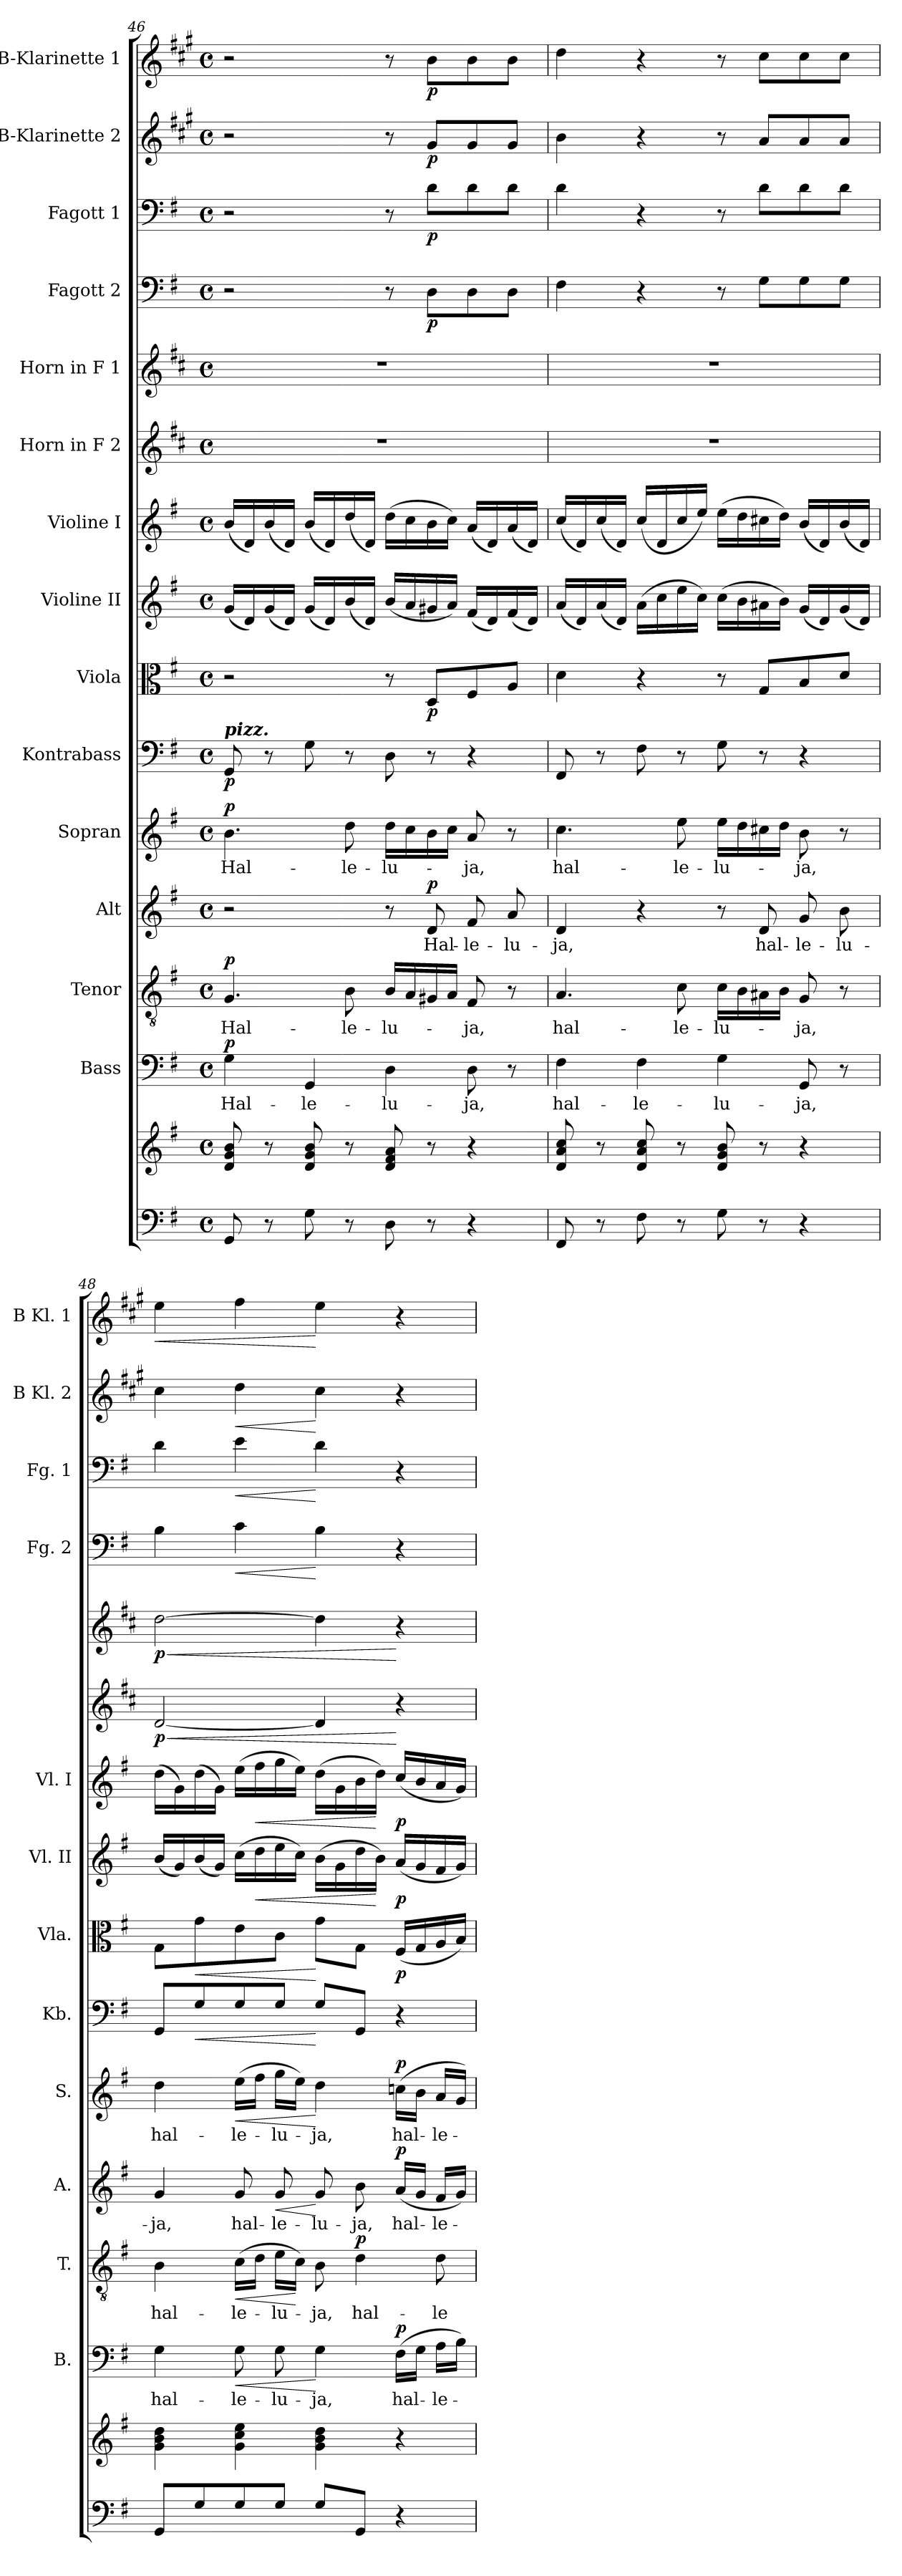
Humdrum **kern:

**kern	**kern	**kern	**text	**dynam	**kern	**text	**dynam	**kern	**text	**dynam	**kern	**text	**dynam	**kern	**dynam	**kern	**dynam	**kern	**dynam	**kern	**dynam	**kern	**dynam	**kern	**dynam	**kern	**dynam	**kern	**dynam	**kern	**dynam	**kern	**dynam
*part15	*part15	*part14	*part14	*part14	*part13	*part13	*part13	*part12	*part12	*part12	*part11	*part11	*part11	*part10	*part10	*part9	*part9	*part8	*part8	*part7	*part7	*part6	*part6	*part5	*part5	*part4	*part4	*part3	*part3	*part2	*part2	*part1	*part1
*staff16	*staff15	*staff14	*staff14	*staff14	*staff13	*staff13	*staff13	*staff12	*staff12	*staff12	*staff11	*staff11	*staff11	*staff10	*staff10	*staff9	*staff9	*staff8	*staff8	*staff7	*staff7	*staff6	*staff6	*staff5	*staff5	*staff4	*staff4	*staff3	*staff3	*staff2	*staff2	*staff1	*staff1
*	*	*I"Bass	*	*	*I"Tenor	*	*	*I"Alt	*	*	*I"Sopran	*	*	*I"Kontrabass	*	*I"Viola	*	*I"Violine II	*	*I"Violine I	*	*I"Horn in F 2	*	*I"Horn in F 1	*	*I"Fagott 2	*	*I"Fagott 1	*	*I"B-Klarinette 2	*	*I"B-Klarinette 1	*
*	*	*I'B.	*	*	*I'T.	*	*	*I'A.	*	*	*I'S.	*	*	*I'Kb.	*	*I'Vla.	*	*I'Vl. II	*	*I'Vl. I	*	*	*	*	*	*I'Fg. 2	*	*I'Fg. 1	*	*I'B Kl. 2	*	*I'B Kl. 1	*
!!LO:PB:g=z
*clefF4	*clefG2	*clefF4	*	*	*clefGv2	*	*	*clefG2	*	*	*clefG2	*	*	*clefF4	*	*clefC3	*	*clefG2	*	*clefG2	*	*clefG2	*	*clefG2	*	*clefF4	*	*clefF4	*	*clefG2	*	*clefG2	*
*	*	*	*	*	*	*	*	*	*	*	*	*	*	*ITrd7c12	*	*	*	*	*	*	*	*ITrd4c7	*	*ITrd4c7	*	*	*	*	*	*ITrd1c2	*	*ITrd1c2	*
*k[f#]	*k[f#]	*k[f#]	*	*	*k[f#]	*	*	*k[f#]	*	*	*k[f#]	*	*	*k[f#]	*	*k[f#]	*	*k[f#]	*	*k[f#]	*	*k[f#]	*	*k[f#]	*	*k[f#]	*	*k[f#]	*	*k[f#]	*	*k[f#]	*
*G:	*G:	*G:	*	*	*G:	*	*	*G:	*	*	*G:	*	*	*G:	*	*G:	*	*G:	*	*G:	*	*G:	*	*G:	*	*G:	*	*G:	*	*G:	*	*G:	*
*M4/4	*M4/4	*M4/4	*	*	*M4/4	*	*	*M4/4	*	*	*M4/4	*	*	*M4/4	*	*M4/4	*	*M4/4	*	*M4/4	*	*M4/4	*	*M4/4	*	*M4/4	*	*M4/4	*	*M4/4	*	*M4/4	*
*met(c)	*met(c)	*met(c)	*	*	*met(c)	*	*	*met(c)	*	*	*met(c)	*	*	*met(c)	*	*met(c)	*	*met(c)	*	*met(c)	*	*met(c)	*	*met(c)	*	*met(c)	*	*met(c)	*	*met(c)	*	*met(c)	*
=46	=46	=46	=46	=46	=46	=46	=46	=46	=46	=46	=46	=46	=46	=46	=46	=46	=46	=46	=46	=46	=46	=46	=46	=46	=46	=46	=46	=46	=46	=46	=46	=46	=46
!	!	!	!	!	!	!	!	!	!	!	!	!	!	!LO:TX:a:Bi:t=pizz.	!	!	!	!	!	!	!	!	!	!	!	!	!	!	!	!	!	!	!
!	!	!	!LO:LY:b	!LO:DY:a	!	!LO:LY:b	!LO:DY:a	!	!	!	!	!LO:LY:b	!LO:DY:a	!	!LO:DY:b	!	!	!	!	!	!	!	!	!	!	!	!	!	!	!	!	!	!
8GG/	8d/ 8g/ 8b/	4G\	Hal-	p	4.G/	Hal-	p	2r	.	.	4.b\	Hal-	p	8GGG/	p	2r	.	(<16g/LL	.	(<16b/LL	.	1r	.	1r	.	2r	.	2r	.	2r	.	2r	.
.	.	.	.	.	.	.	.	.	.	.	.	.	.	.	.	.	.	16d/)	.	16d/)	.	.	.	.	.	.	.	.	.	.	.	.	.
8r	8r	.	.	.	.	.	.	.	.	.	.	.	.	8r	.	.	.	(<16g/	.	(<16b/	.	.	.	.	.	.	.	.	.	.	.	.	.
.	.	.	.	.	.	.	.	.	.	.	.	.	.	.	.	.	.	16d/JJ)	.	16d/JJ)	.	.	.	.	.	.	.	.	.	.	.	.	.
!	!	!	!LO:LY:b	!	!	!	!	!	!	!	!	!	!	!	!	!	!	!	!	!	!	!	!	!	!	!	!	!	!	!	!	!	!
8G\	8d/ 8g/ 8b/	4GG/	-le-	.	.	.	.	.	.	.	.	.	.	8GG\	.	.	.	(<16g/LL	.	(<16b/LL	.	.	.	.	.	.	.	.	.	.	.	.	.
.	.	.	.	.	.	.	.	.	.	.	.	.	.	.	.	.	.	16d/)	.	16d/)	.	.	.	.	.	.	.	.	.	.	.	.	.
!	!	!	!	!	!	!LO:LY:b	!	!	!	!	!	!LO:LY:b	!	!	!	!	!	!	!	!	!	!	!	!	!	!	!	!	!	!	!	!	!
8r	8r	.	.	.	8B\	-le-	.	.	.	.	8dd\	-le-	.	8r	.	.	.	(<16b/	.	(<16dd/	.	.	.	.	.	.	.	.	.	.	.	.	.
.	.	.	.	.	.	.	.	.	.	.	.	.	.	.	.	.	.	16d/JJ)	.	16d/JJ)	.	.	.	.	.	.	.	.	.	.	.	.	.
!	!	!	!LO:LY:b	!	!	!LO:LY:b	!	!	!	!	!	!LO:LY:b	!	!	!	!	!	!	!	!	!	!	!	!	!	!	!	!	!	!	!	!	!
8D\	8d/ 8f#/ 8a/	4D\	-lu-	.	16B/LL	-lu-	.	8r	.	.	16dd\LL	-lu-	.	8DD\	.	8r	.	(<16b/LL	.	(>16dd\LL	.	.	.	.	.	8r	.	8r	.	8r	.	8r	.
.	.	.	.	.	16A/	.	.	.	.	.	16cc\	.	.	.	.	.	.	16a/	.	16cc\	.	.	.	.	.	.	.	.	.	.	.	.	.
!	!	!	!	!	!	!	!	!	!LO:LY:b	!LO:DY:a	!	!	!	!	!	!	!LO:DY:b	!	!	!	!	!	!	!	!	!	!LO:DY:b	!	!LO:DY:b	!	!LO:DY:b	!	!LO:DY:b
8r	8r	.	.	.	16G#X/	.	.	8d/	Hal-	p	16b\	.	.	8r	.	8D/L	p	16g#X/	.	16b\	.	.	.	.	.	8D\L	p	8d\L	p	8f#/L	p	8a\L	p
.	.	.	.	.	16A/JJ	.	.	.	.	.	16cc\JJ	.	.	.	.	.	.	16a/JJ)	.	16cc\JJ)	.	.	.	.	.	.	.	.	.	.	.	.	.
!	!	!	!LO:LY:b	!	!	!LO:LY:b	!	!	!LO:LY:b	!	!	!LO:LY:b	!	!	!	!	!	!	!	!	!	!	!	!	!	!	!	!	!	!	!	!	!
4r	4r	8D\	-ja,	.	8F#/	-ja,	.	8f#/	-le-	.	8a/	-ja,	.	4r	.	8F#/	.	(<16f#/LL	.	(<16a/LL	.	.	.	.	.	8D\	.	8d\	.	8f#/	.	8a\	.
.	.	.	.	.	.	.	.	.	.	.	.	.	.	.	.	.	.	16d/)	.	16d/)	.	.	.	.	.	.	.	.	.	.	.	.	.
!	!	!	!	!	!	!	!	!	!LO:LY:b	!	!	!	!	!	!	!	!	!	!	!	!	!	!	!	!	!	!	!	!	!	!	!	!
.	.	8r	.	.	8r	.	.	8a/	-lu-	.	8r	.	.	.	.	8A/J	.	(<16f#/	.	(<16a/	.	.	.	.	.	8D\J	.	8d\J	.	8f#/J	.	8a\J	.
.	.	.	.	.	.	.	.	.	.	.	.	.	.	.	.	.	.	16d/JJ)	.	16d/JJ)	.	.	.	.	.	.	.	.	.	.	.	.	.
=47	=47	=47	=47	=47	=47	=47	=47	=47	=47	=47	=47	=47	=47	=47	=47	=47	=47	=47	=47	=47	=47	=47	=47	=47	=47	=47	=47	=47	=47	=47	=47	=47	=47
!	!	!	!LO:LY:b	!	!	!LO:LY:b	!	!	!LO:LY:b	!	!	!LO:LY:b	!	!	!	!	!	!	!	!	!	!	!	!	!	!	!	!	!	!	!	!	!
8FF#/	8d/ 8a/ 8cc/	4F#\	hal-	.	4.A/	hal-	.	4d/	-ja,	.	4.cc\	hal-	.	8FFF#/	.	4d\	.	(<16a/LL	.	(<16cc/LL	.	1r	.	1r	.	4F#\	.	4d\	.	4a\	.	4cc\	.
.	.	.	.	.	.	.	.	.	.	.	.	.	.	.	.	.	.	16d/)	.	16d/)	.	.	.	.	.	.	.	.	.	.	.	.	.
8r	8r	.	.	.	.	.	.	.	.	.	.	.	.	8r	.	.	.	(<16a/	.	(<16cc/	.	.	.	.	.	.	.	.	.	.	.	.	.
.	.	.	.	.	.	.	.	.	.	.	.	.	.	.	.	.	.	16d/JJ)	.	16d/JJ)	.	.	.	.	.	.	.	.	.	.	.	.	.
!	!	!	!LO:LY:b	!	!	!	!	!	!	!	!	!	!	!	!	!	!	!	!	!	!	!	!	!	!	!	!	!	!	!	!	!	!
8F#\	8d/ 8a/ 8cc/	4F#\	-le-	.	.	.	.	4r	.	.	.	.	.	8FF#\	.	4r	.	(>16a\LL	.	(<16cc/LL	.	.	.	.	.	4r	.	4r	.	4r	.	4r	.
.	.	.	.	.	.	.	.	.	.	.	.	.	.	.	.	.	.	16cc\	.	16d/	.	.	.	.	.	.	.	.	.	.	.	.	.
!	!	!	!	!	!	!LO:LY:b	!	!	!	!	!	!LO:LY:b	!	!	!	!	!	!	!	!	!	!	!	!	!	!	!	!	!	!	!	!	!
8r	8r	.	.	.	8c\	-le-	.	.	.	.	8ee\	-le-	.	8r	.	.	.	16ee\	.	16cc/	.	.	.	.	.	.	.	.	.	.	.	.	.
.	.	.	.	.	.	.	.	.	.	.	.	.	.	.	.	.	.	16cc\JJ)	.	16ee/JJ)	.	.	.	.	.	.	.	.	.	.	.	.	.
!	!	!	!LO:LY:b	!	!	!LO:LY:b	!	!	!	!	!	!LO:LY:b	!	!	!	!	!	!	!	!	!	!	!	!	!	!	!	!	!	!	!	!	!
8G\	8d/ 8g/ 8b/	4G\	-lu-	.	16c\LL	-lu-	.	8r	.	.	16ee\LL	-lu-	.	8GG\	.	8r	.	(>16cc\LL	.	(>16ee\LL	.	.	.	.	.	8r	.	8r	.	8r	.	8r	.
.	.	.	.	.	16B\	.	.	.	.	.	16dd\	.	.	.	.	.	.	16b\	.	16dd\	.	.	.	.	.	.	.	.	.	.	.	.	.
!	!	!	!	!	!	!	!	!	!LO:LY:b	!	!	!	!	!	!	!	!	!	!	!	!	!	!	!	!	!	!	!	!	!	!	!	!
8r	8r	.	.	.	16A#X\	.	.	8d/	hal-	.	16cc#X\	.	.	8r	.	8G/L	.	16a#X\	.	16cc#X\	.	.	.	.	.	8G\L	.	8d\L	.	8g/L	.	8b\L	.
.	.	.	.	.	16B\JJ	.	.	.	.	.	16dd\JJ	.	.	.	.	.	.	16b\JJ)	.	16dd\JJ)	.	.	.	.	.	.	.	.	.	.	.	.	.
!	!	!	!LO:LY:b	!	!	!LO:LY:b	!	!	!LO:LY:b	!	!	!LO:LY:b	!	!	!	!	!	!	!	!	!	!	!	!	!	!	!	!	!	!	!	!	!
4r	4r	8GG/	-ja,	.	8G/	-ja,	.	8g/	-le-	.	8b\	-ja,	.	4r	.	8B/	.	(<16g/LL	.	(<16b/LL	.	.	.	.	.	8G\	.	8d\	.	8g/	.	8b\	.
.	.	.	.	.	.	.	.	.	.	.	.	.	.	.	.	.	.	16d/)	.	16d/)	.	.	.	.	.	.	.	.	.	.	.	.	.
!	!	!	!	!	!	!	!	!	!LO:LY:b	!	!	!	!	!	!	!	!	!	!	!	!	!	!	!	!	!	!	!	!	!	!	!	!
.	.	8r	.	.	8r	.	.	8b\	-lu-	.	8r	.	.	.	.	8d/J	.	(<16g/	.	(<16b/	.	.	.	.	.	8G\J	.	8d\J	.	8g/J	.	8b\J	.
.	.	.	.	.	.	.	.	.	.	.	.	.	.	.	.	.	.	16d/JJ)	.	16d/JJ)	.	.	.	.	.	.	.	.	.	.	.	.	.
=48	=48	=48	=48	=48	=48	=48	=48	=48	=48	=48	=48	=48	=48	=48	=48	=48	=48	=48	=48	=48	=48	=48	=48	=48	=48	=48	=48	=48	=48	=48	=48	=48	=48
!	!	!	!LO:LY:b	!	!	!LO:LY:b	!	!	!LO:LY:b	!	!	!LO:LY:b	!	!	!	!	!	!	!	!	!	!	!LO:HP:b	!	!LO:HP:b	!	!	!	!	!	!	!	!LO:HP:b
!	!	!	!	!	!	!	!	!	!	!	!	!	!	!	!	!	!	!	!	!	!	!	!LO:DY:n=1:b	!	!LO:DY:n=1:b	!	!	!	!	!	!	!	!
8GG/L	4g\ 4b\ 4dd\	4G\	hal-	.	4B\	hal-	.	4g/	-ja,	.	4dd\	hal-	.	8GGG/L	.	8G\L	.	(<16b/LL	.	(>16dd\LL	.	[2G/	< p	[2g\	< p	4B\	.	4d\	.	4b\	.	4dd\	<
.	.	.	.	.	.	.	.	.	.	.	.	.	.	.	.	.	.	16g/)	.	16g\)	.	.	.	.	.	.	.	.	.	.	.	.	.
!	!	!	!	!	!	!	!	!	!	!	!	!	!	!	!LO:HP:b	!	!LO:HP:b	!	!	!	!	!	!	!	!	!	!	!	!	!	!	!	!
8G/	.	.	.	.	.	.	.	.	.	.	.	.	.	8GG/	<	8g\	<	(<16b/	.	(>16dd\	.	.	.	.	.	.	.	.	.	.	.	.	.
.	.	.	.	.	.	.	.	.	.	.	.	.	.	.	.	.	.	16g/JJ)	.	16g\JJ)	.	.	.	.	.	.	.	.	.	.	.	.	.
!	!	!	!LO:LY:b	!LO:HP:b	!	!LO:LY:b	!LO:HP:b	!	!LO:LY:b	!	!	!LO:LY:b	!LO:HP:b	!	!	!	!	!	!	!	!	!	!	!	!	!	!LO:HP:b	!	!LO:HP:b	!	!LO:HP:b	!	!
8G/	4g\ 4cc\ 4ee\	8G\	-le-	<	(>16c\LL	-le-	<	8g/	hal-	.	(>16ee\LL	-le-	<	8GG/	.	8e\	.	(>16cc\LL	.	(>16ee\LL	.	.	.	.	.	4c\	<	4e\	<	4cc\	<	4ee\	.
!	!	!	!	!	!	!	!	!	!	!	!	!	!	!	!	!	!	!	!LO:HP:b	!	!LO:HP:b	!	!	!	!	!	!	!	!	!	!	!	!
.	.	.	.	.	16d\JJ	.	.	.	.	.	16ff#\JJ	.	.	.	.	.	.	16dd\	<	16ff#\	<	.	.	.	.	.	.	.	.	.	.	.	.
!	!	!	!LO:LY:b	!	!	!LO:LY:b	!	!	!LO:LY:b	!LO:HP:b	!	!LO:LY:b	!	!	!	!	!	!	!	!	!	!	!	!	!	!	!	!	!	!	!	!	!
8G/J	.	8G\	-lu-	.	16e\LL	-lu-	.	8g/	-le-	<	16gg\LL	-lu-	.	8GG/J	.	8c\J	.	16ee\	.	16gg\	.	.	.	.	.	.	.	.	.	.	.	.	.
.	.	.	.	.	16c\JJ)	.	[	.	.	.	16ee\JJ)	.	.	.	.	.	.	16cc\JJ)	.	16ee\JJ)	.	.	.	.	.	.	.	.	.	.	.	.	.
!	!	!	!LO:LY:b	!	!	!LO:LY:b	!	!	!LO:LY:b	!	!	!LO:LY:b	!	!	!	!	!	!	!	!	!	!	!	!	!	!	!	!	!	!	!	!	!
8G/L	4g\ 4b\ 4dd\	4G\	-ja,	[	8B\	-ja,	.	8g/	-lu-	[	4dd\	-ja,	[	8GG/L	[	8g\L	[	(>16b\LL	.	(>16dd\LL	.	4G/]	.	4g\]	.	4B\	[	4d\	[	4b\	[	4dd\	[
.	.	.	.	.	.	.	.	.	.	.	.	.	.	.	.	.	.	16g\	.	16g\	.	.	.	.	.	.	.	.	.	.	.	.	.
!	!	!	!	!	!	!LO:LY:b	!LO:DY:a	!	!LO:LY:b	!	!	!	!	!	!	!	!	!	!	!	!	!	!	!	!	!	!	!	!	!	!	!	!
8GG/J	.	.	.	.	4d\	hal-	p	8b\	-ja,	.	.	.	.	8GGG/J	.	8G\J	.	16dd\	.	16b\	.	.	.	.	.	.	.	.	.	.	.	.	.
.	.	.	.	.	.	.	.	.	.	.	.	.	.	.	.	.	.	16b\JJ)	[	16dd\JJ)	[	.	.	.	.	.	.	.	.	.	.	.	.
!	!	!	!LO:LY:b	!LO:DY:a	!	!	!	!	!LO:LY:b	!LO:DY:a	!	!LO:LY:b	!LO:DY:a	!	!	!	!LO:DY:b	!	!LO:DY:b	!	!LO:DY:b	!	!	!	!	!	!	!	!	!	!	!	!
4r	4r	(>16F#\LL	hal-	p	.	.	.	(>16a/LL	hal-	p	(>16ccn\LL	hal-	p	4r	.	(<16F#/LL	p	(<16a/LL	p	(<16cc/LL	p	4r	[	4r	[	4r	.	4r	.	4r	.	4r	.
.	.	16G\JJ	.	.	.	.	.	16g/JJ	.	.	16b\JJ	.	.	.	.	16G/	.	16g/	.	16b/	.	.	.	.	.	.	.	.	.	.	.	.	.
!	!	!	!LO:LY:b	!	!	!LO:LY:b	!	!	!LO:LY:b	!	!	!LO:LY:b	!	!	!	!	!	!	!	!	!	!	!	!	!	!	!	!	!	!	!	!	!
.	.	16A\LL	-le-	.	8d\	-le-	.	16f#/LL	-le-	.	16a/LL	-le-	.	.	.	16A/	.	16f#/	.	16a/	.	.	.	.	.	.	.	.	.	.	.	.	.
.	.	16B\JJ)	.	.	.	.	.	16g/JJ)	.	.	16g/JJ)	.	.	.	.	16B/JJ)	.	16g/JJ)	.	16g/JJ)	.	.	.	.	.	.	.	.	.	.	.	.	.
=	=	=	=	=	=	=	=	=	=	=	=	=	=	=	=	=	=	=	=	=	=	=	=	=	=	=	=	=	=	=	=	=	=
*-	*-	*-	*-	*-	*-	*-	*-	*-	*-	*-	*-	*-	*-	*-	*-	*-	*-	*-	*-	*-	*-	*-	*-	*-	*-	*-	*-	*-	*-	*-	*-	*-	*-
